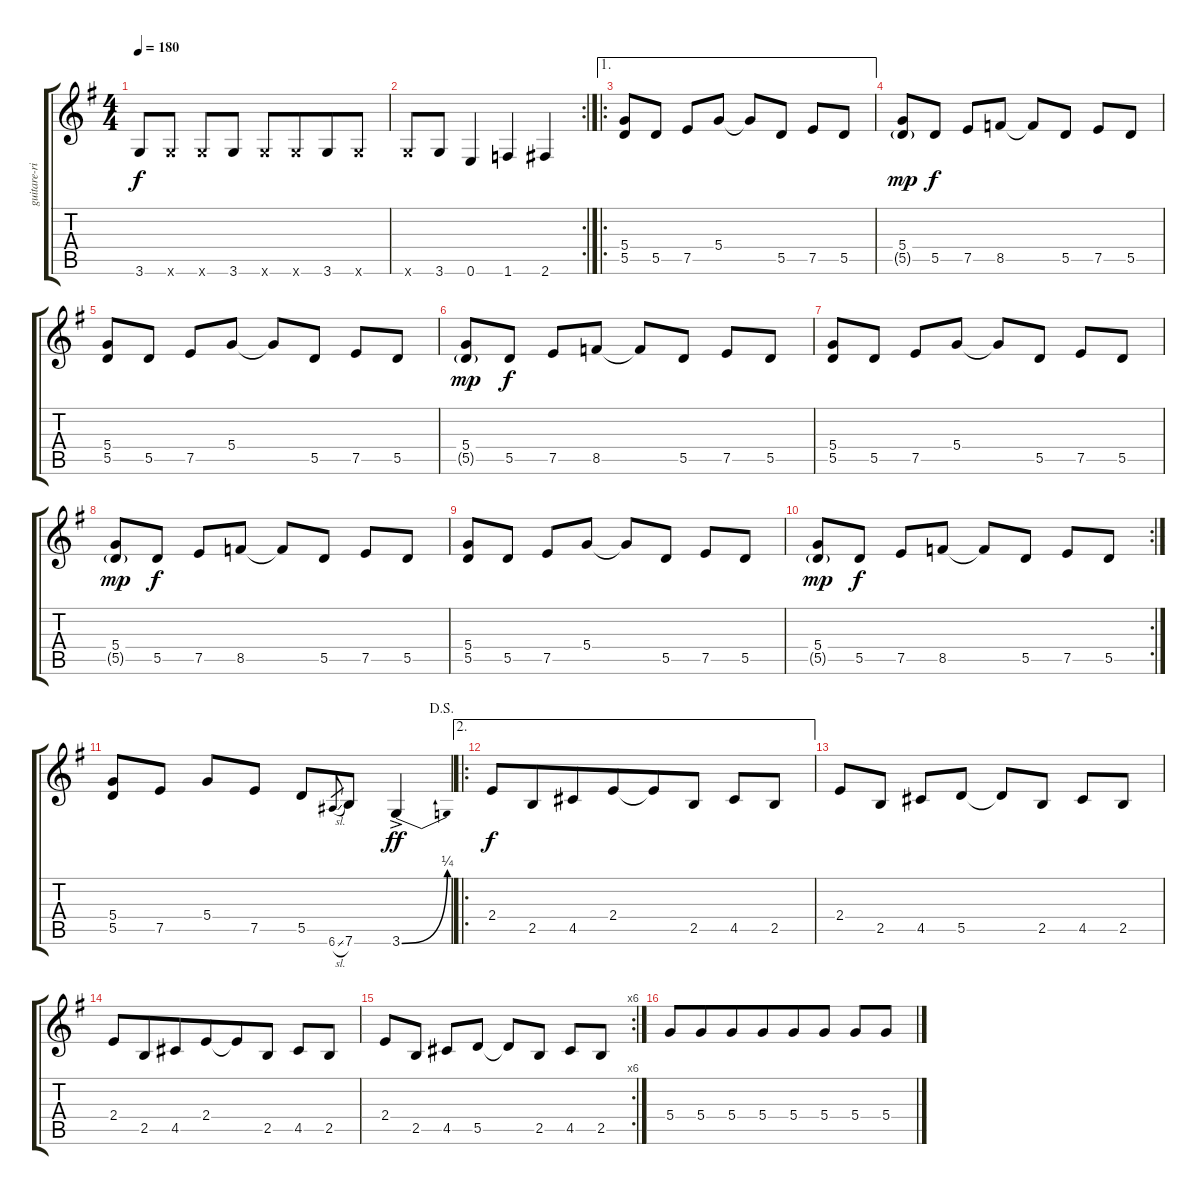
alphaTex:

\track ("guitare-riff" "guitare-ri") {instrument electricguitarclean}
\staff {score tabs}
\tuning (E4 B3 G3 D3 A2 E2) {hide}
\ts (4 4)
\tempo 180
\clef g2
\ks g
3.6.8{dy f beam merge} 3.6{x}.8 3.6{x}.8{beam merge} 3.6.8 3.6{x}.8 3.6{x}.8{beam merge} 3.6.8{beam merge} 3.6{x}.8 |
\rc 2
3.6{x}.8 3.6.8 0.6.4 1.6.4 2.6.4 |
\ae 1
\ro
(5.4 5.5).8{beam merge} 5.5.8 7.5.8 5.4.8 5.4{t}.8{beam merge} 5.5.8 7.5.8{beam merge} 5.5.8 |
(5.4 5.5{g}).8{dy mp} 5.5.8{dy f} 7.5.8 8.5.8 8.5{t}.8 5.5.8 7.5.8{beam merge} 5.5.8 |
(5.4 5.5).8{beam merge} 5.5.8 7.5.8 5.4.8 5.4{t}.8{beam merge} 5.5.8 7.5.8{beam merge} 5.5.8 |
(5.4 5.5{g}).8{dy mp} 5.5.8{dy f} 7.5.8 8.5.8 8.5{t}.8 5.5.8 7.5.8{beam merge} 5.5.8 |
(5.4 5.5).8{beam merge} 5.5.8 7.5.8 5.4.8 5.4{t}.8{beam merge} 5.5.8 7.5.8{beam merge} 5.5.8 |
(5.4 5.5{g}).8{dy mp} 5.5.8{dy f} 7.5.8 8.5.8 8.5{t}.8 5.5.8 7.5.8{beam merge} 5.5.8 |
(5.4 5.5).8{beam merge} 5.5.8 7.5.8 5.4.8 5.4{t}.8{beam merge} 5.5.8 7.5.8{beam merge} 5.5.8 |
\rc 2
(5.4 5.5{g}).8{dy mp} 5.5.8{dy f} 7.5.8 8.5.8 8.5{t}.8 5.5.8 7.5.8{beam merge} 5.5.8 |
\jump dalsegno
(5.4 5.5).8{beam merge} 7.5.8 5.4.8 7.5.8 5.5.8 6.6{sl}.8{gr} 7.6.8 3.6{be (bend 0 0 60 1) ac}.4{dy ff} |
\ae 2
\ro
2.4.8{dy f} 2.5.8{beam merge} 4.5.8 2.4.8{beam merge} 2.4{t}.8{beam merge} 2.5.8 4.5.8 2.5.8 |
2.4.8{beam merge} 2.5.8 4.5.8{beam merge} 5.5.8 5.5{t}.8 2.5.8 4.5.8 2.5.8 |
2.4.8 2.5.8{beam merge} 4.5.8 2.4.8{beam merge} 2.4{t}.8{beam merge} 2.5.8 4.5.8 2.5.8 |
\rc 6
2.4.8{beam merge} 2.5.8 4.5.8{beam merge} 5.5.8 5.5{t}.8 2.5.8 4.5.8 2.5.8 |
5.4.8{beam merge} 5.4.8{beam merge} 5.4.8 5.4.8{beam merge} 5.4.8 5.4.8 5.4.8{beam merge} 5.4.8
